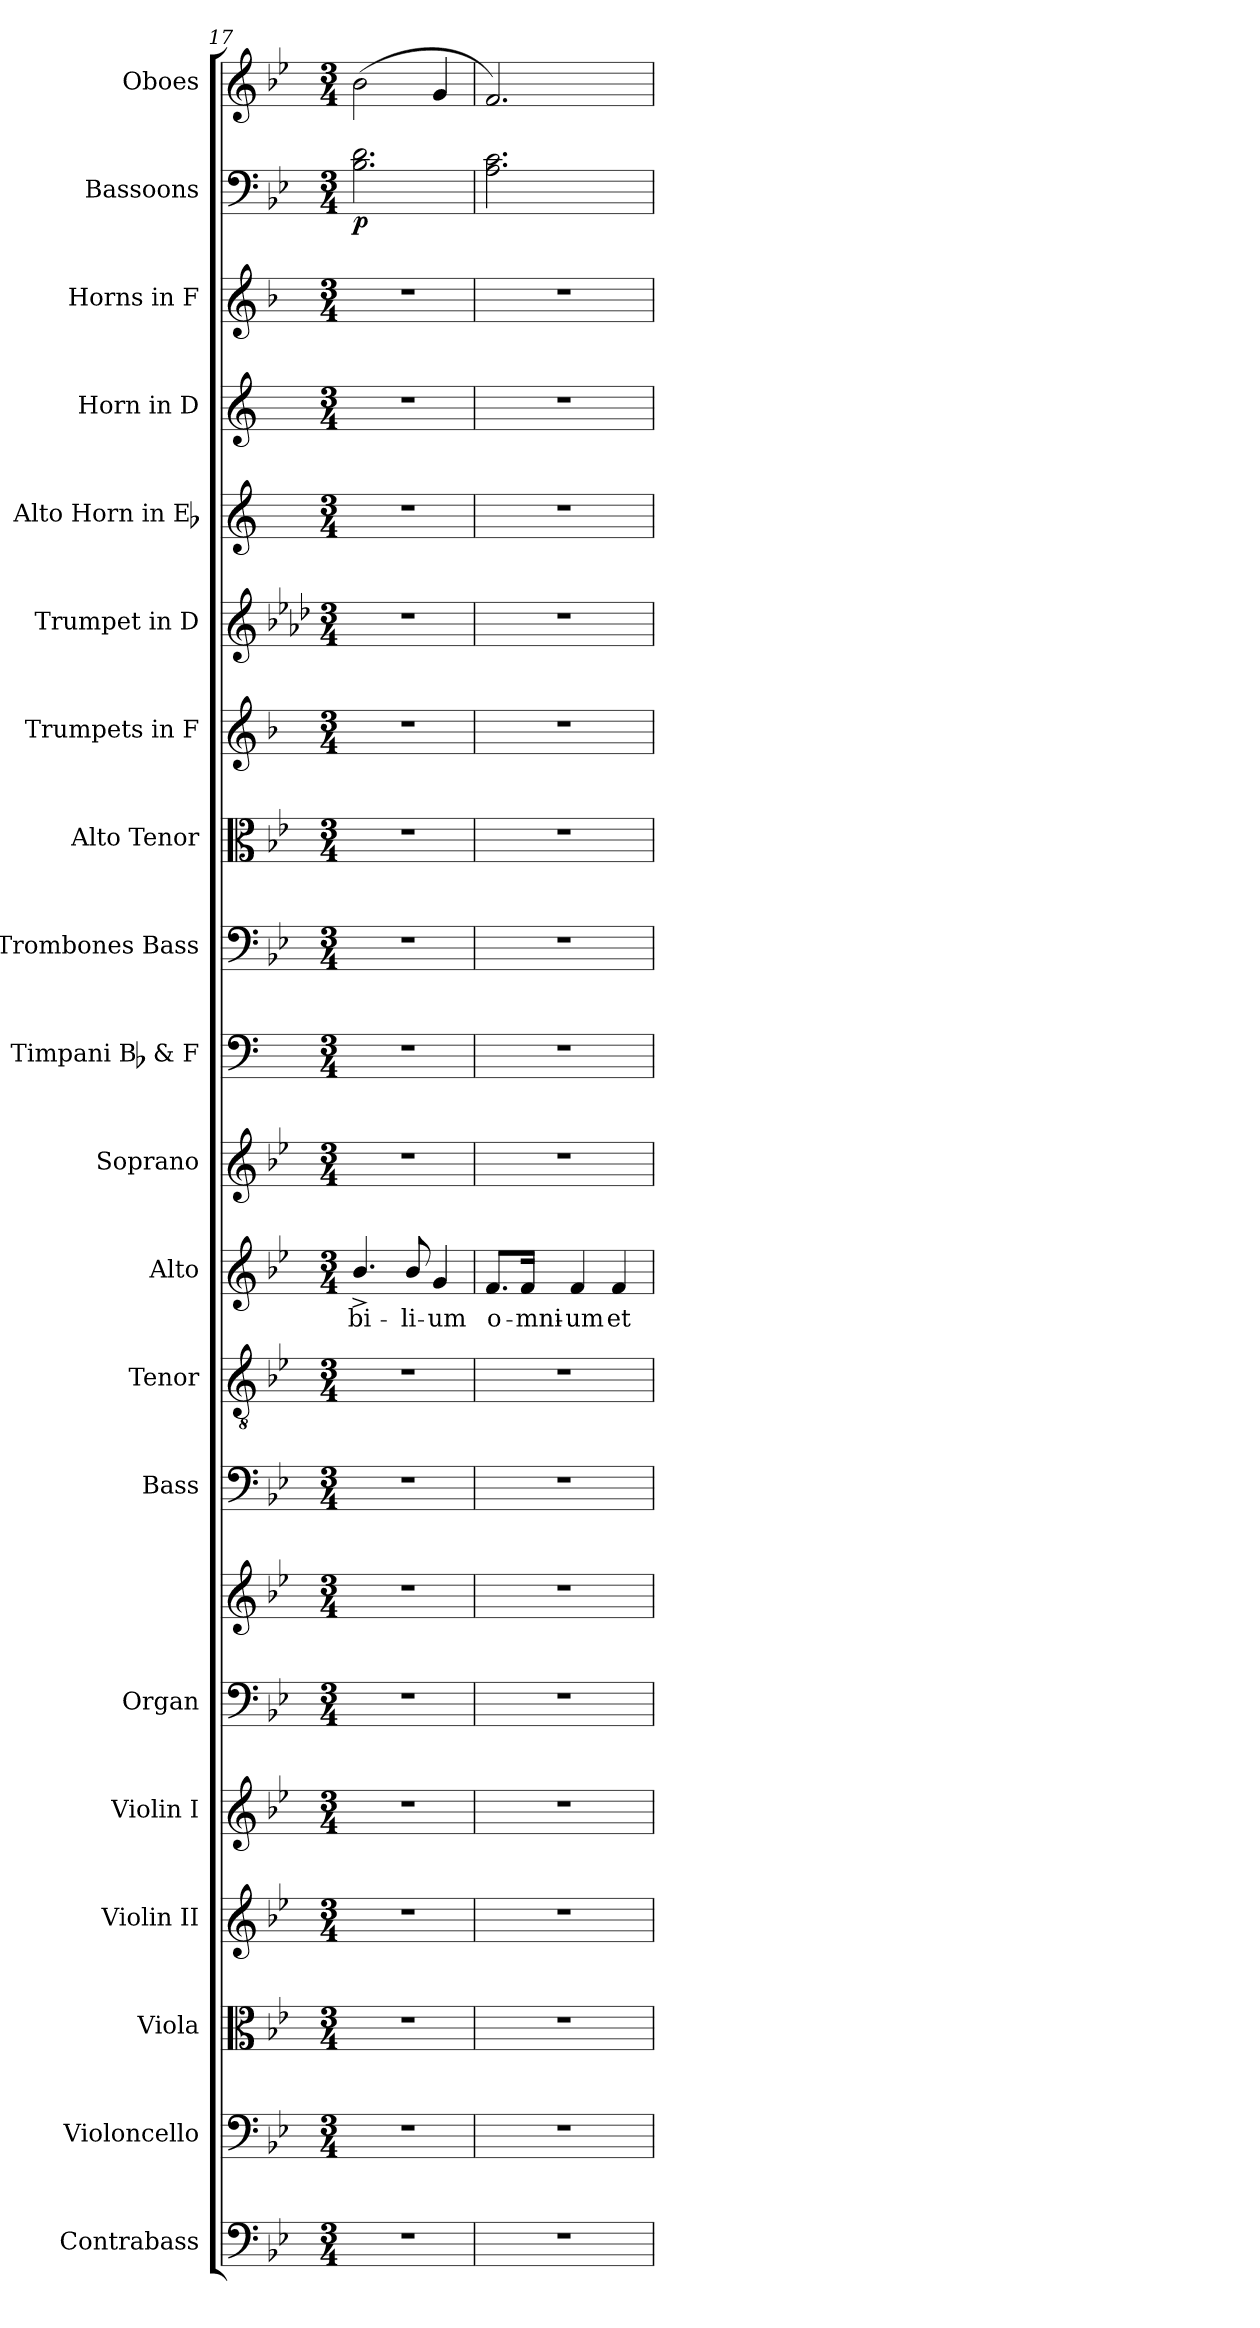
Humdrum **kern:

**kern	**kern	**kern	**kern	**kern	**kern	**kern	**kern	**kern	**kern	**text	**kern	**kern	**kern	**kern	**kern	**kern	**kern	**kern	**kern	**kern	**dynam	**kern
*part20	*part19	*part18	*part17	*part16	*part15	*part15	*part14	*part13	*part12	*part12	*part11	*part10	*part9	*part8	*part7	*part6	*part5	*part4	*part3	*part2	*part2	*part1
*staff21	*staff20	*staff19	*staff18	*staff17	*staff16	*staff15	*staff14	*staff13	*staff12	*staff12	*staff11	*staff10	*staff9	*staff8	*staff7	*staff6	*staff5	*staff4	*staff3	*staff2	*staff2	*staff1
*I"Contrabass	*I"Violoncello	*I"Viola	*I"Violin II	*I"Violin I	*I"Organ	*	*I"Bass	*I"Tenor	*I"Alto	*	*I"Soprano	*I"Timpani Bb & F	*I"Trombones  Bass	*I"Alto Tenor	*I"Trumpets in F	*I"Trumpet in D	*I"Alto Horn in Eb	*I"Horn in D	*I"Horns in F	*I"Bassoons	*	*I"Oboes
*I'Cb.	*I'Vc.	*I'Vla.	*I'Vln. II	*I'Vln. I	*I'Org.	*	*I'B.	*I'T.	*I'A.	*	*I'S.	*I'Timp.	*	*	*	*	*	*	*I'Hn.	*I'Bsn.	*	*I'Ob.
*clefF4	*clefF4	*clefC3	*clefG2	*clefG2	*clefF4	*clefG2	*clefF4	*clefGv2	*clefG2	*	*clefG2	*clefF4	*clefF4	*clefC3	*clefG2	*clefG2	*clefG2	*clefG2	*clefG2	*clefF4	*	*clefG2
*ITrd7c12	*	*	*	*	*	*	*	*ITrd7c12	*	*	*	*	*	*	*ITrd4c7	*ITrd-1c-2	*ITrd5c8	*ITrd6c10	*ITrd4c7	*	*	*
*k[b-e-]	*k[b-e-]	*k[b-e-]	*k[b-e-]	*k[b-e-]	*k[b-e-]	*k[b-e-]	*k[b-e-]	*k[b-e-]	*k[b-e-]	*	*k[b-e-]	*k[]	*k[b-e-]	*k[b-e-]	*k[b-e-]	*k[b-e-]	*k[f#c#g#d#]	*k[f#c#]	*k[b-e-]	*k[b-e-]	*	*k[b-e-]
*B-:	*B-:	*B-:	*B-:	*B-:	*B-:	*B-:	*B-:	*B-:	*B-:	*	*B-:	*C:	*B-:	*B-:	*B-:	*B-:	*E:	*D:	*B-:	*B-:	*	*B-:
*M3/4	*M3/4	*M3/4	*M3/4	*M3/4	*M3/4	*M3/4	*M3/4	*M3/4	*M3/4	*	*M3/4	*M3/4	*M3/4	*M3/4	*M3/4	*M3/4	*M3/4	*M3/4	*M3/4	*M3/4	*	*M3/4
=17	=17	=17	=17	=17	=17	=17	=17	=17	=17	=17	=17	=17	=17	=17	=17	=17	=17	=17	=17	=17	=17	=17
!LO:N:vis=1	!LO:N:vis=1	!LO:N:vis=1	!LO:N:vis=1	!LO:N:vis=1	!LO:N:vis=1	!LO:N:vis=1	!LO:N:vis=1	!LO:N:vis=1	!	!	!	!	!	!	!	!	!	!	!	!	!	!
!	!	!	!	!	!	!	!	!	!	!LO:LY:b:color=#000000	!LO:N:vis=1	!LO:N:vis=1	!LO:N:vis=1	!LO:N:vis=1	!LO:N:vis=1	!LO:N:vis=1	!LO:N:vis=1	!LO:N:vis=1	!LO:N:vis=1	!	!	!
2.r	2.r	2.r	2.r	2.r	2.r	2.r	2.r	2.r	4.b-^i/	-bi-	2.r	2.r	2.r	2.r	2.r	2.r	2.r	2.r	2.r	2.B-i\ 2.di	p	(2b-i\
!	!	!	!	!	!	!	!	!	!	!LO:LY:b:color=#000000	!	!	!	!	!	!	!	!	!	!	!	!
.	.	.	.	.	.	.	.	.	8b-i/	-li-	.	.	.	.	.	.	.	.	.	.	.	.
!	!	!	!	!	!	!	!	!	!	!LO:LY:b:color=#000000	!	!	!	!	!	!	!	!	!	!	!	!
.	.	.	.	.	.	.	.	.	4gi/	-um	.	.	.	.	.	.	.	.	.	.	.	4gi/
=18	=18	=18	=18	=18	=18	=18	=18	=18	=18	=18	=18	=18	=18	=18	=18	=18	=18	=18	=18	=18	=18	=18
!LO:N:vis=1	!LO:N:vis=1	!LO:N:vis=1	!LO:N:vis=1	!LO:N:vis=1	!LO:N:vis=1	!LO:N:vis=1	!LO:N:vis=1	!LO:N:vis=1	!	!	!	!	!	!	!	!	!	!	!	!	!	!
!	!	!	!	!	!	!	!	!	!	!LO:LY:b:color=#000000	!LO:N:vis=1	!LO:N:vis=1	!LO:N:vis=1	!LO:N:vis=1	!LO:N:vis=1	!LO:N:vis=1	!LO:N:vis=1	!LO:N:vis=1	!LO:N:vis=1	!	!	!
2.r	2.r	2.r	2.r	2.r	2.r	2.r	2.r	2.r	8.fi/L	o-	2.r	2.r	2.r	2.r	2.r	2.r	2.r	2.r	2.r	2.Ai\ 2.ci	.	2.fi/)
!	!	!	!	!	!	!	!	!	!	!LO:LY:b:color=#000000	!	!	!	!	!	!	!	!	!	!	!	!
.	.	.	.	.	.	.	.	.	16fi/Jk	-mni-	.	.	.	.	.	.	.	.	.	.	.	.
!	!	!	!	!	!	!	!	!	!	!LO:LY:b:color=#000000	!	!	!	!	!	!	!	!	!	!	!	!
.	.	.	.	.	.	.	.	.	4fi/	-um	.	.	.	.	.	.	.	.	.	.	.	.
!	!	!	!	!	!	!	!	!	!	!LO:LY:b:color=#000000	!	!	!	!	!	!	!	!	!	!	!	!
.	.	.	.	.	.	.	.	.	4fi/	et	.	.	.	.	.	.	.	.	.	.	.	.
=	=	=	=	=	=	=	=	=	=	=	=	=	=	=	=	=	=	=	=	=	=	=
*-	*-	*-	*-	*-	*-	*-	*-	*-	*-	*-	*-	*-	*-	*-	*-	*-	*-	*-	*-	*-	*-	*-
